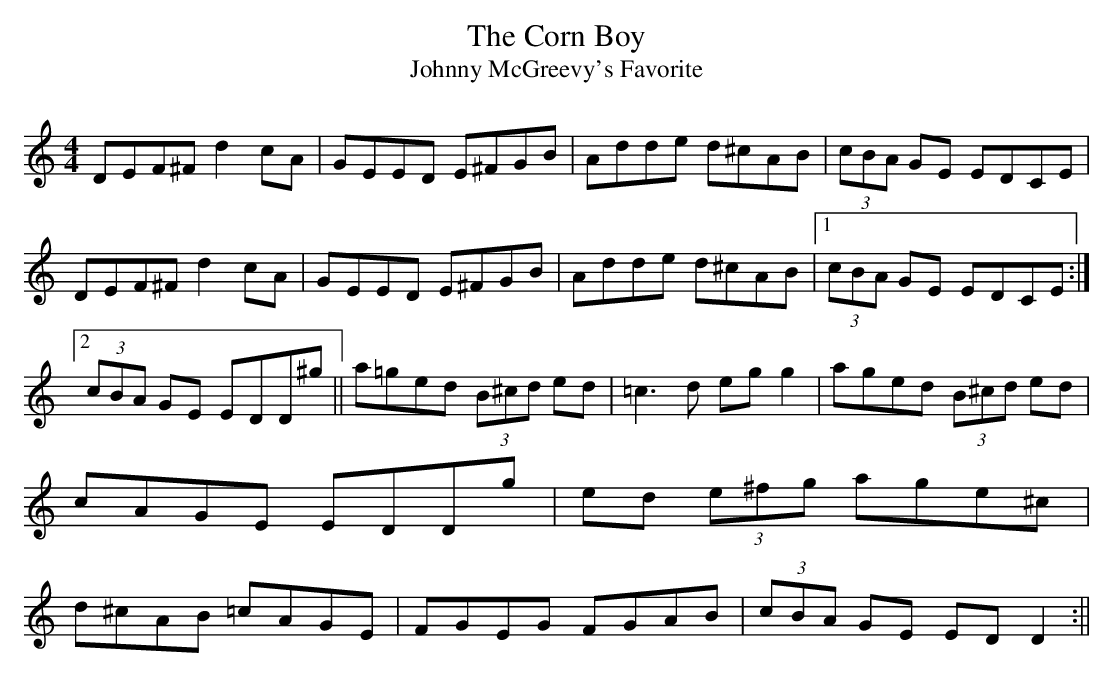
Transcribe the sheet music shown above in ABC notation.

X:1
T:The Corn Boy
T:Johnny McGreevy's Favorite
M:4/4
L:1/8
K:C
DEF^F d2cA|GEED E^FGB|Adde d^cAB |(3cBA GE EDCE|\
DEF^F d2cA|GEED E^FGB|Adde d^cAB |1 (3cBA GE EDCE:|2 (3cBA GE EDD^g||\
a=ged (3B^cd ed|=c3d egg2|aged (3B^cd ed|cAGE EDDg|\
ed (3e^fg age^c|d^cAB =cAGE|FGEG FGAB|(3cBA GE EDD2:||
